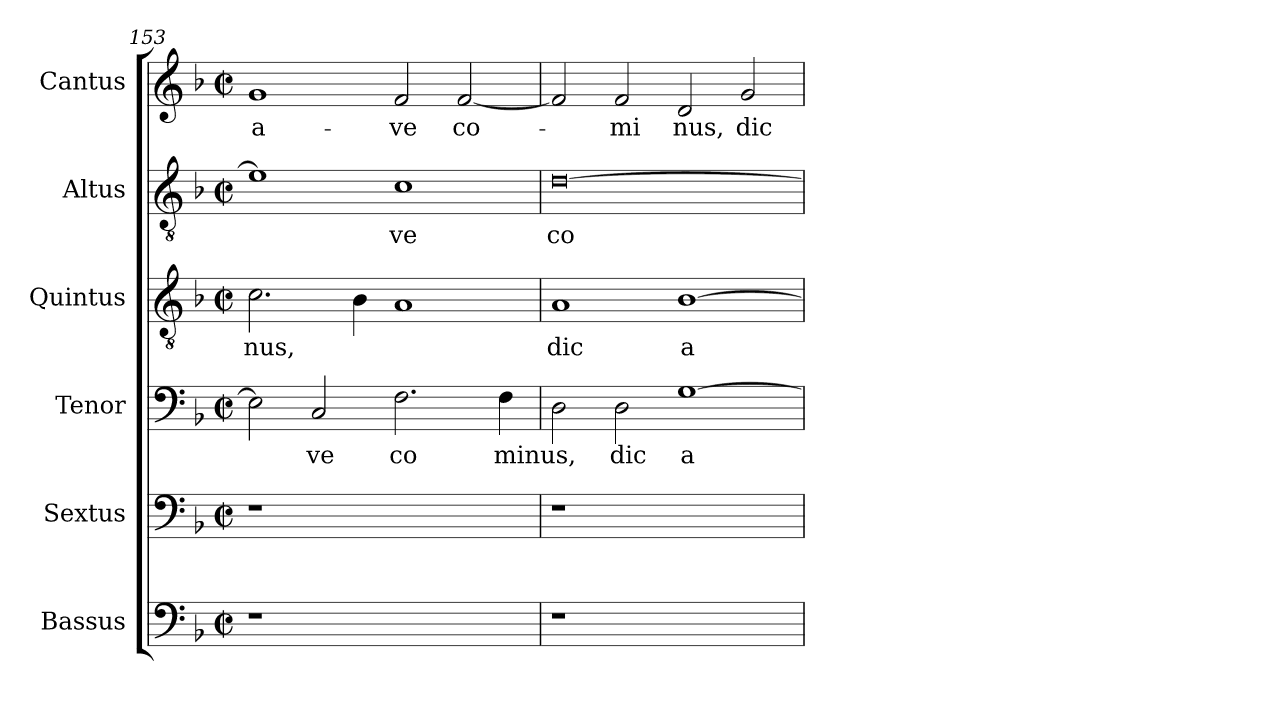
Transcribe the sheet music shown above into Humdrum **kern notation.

**kern	**kern	**kern	**text	**kern	**text	**kern	**text	**kern	**text
*part6	*part5	*part4	*part4	*part3	*part3	*part2	*part2	*part1	*part1
*staff6	*staff5	*staff4	*staff4	*staff3	*staff3	*staff2	*staff2	*staff1	*staff1
*I"Bassus	*I"Sextus	*I"Tenor	*	*I"Quintus	*	*I"Altus	*	*I"Cantus	*
*clefF4	*clefF4	*clefF4	*	*clefGv2	*	*clefGv2	*	*clefG2	*
*k[b-]	*k[b-]	*k[b-]	*	*k[b-]	*	*k[b-]	*	*k[b-]	*
*F:	*F:	*F:	*	*F:	*	*F:	*	*F:	*
*M2/2	*M2/2	*M2/2	*	*M2/2	*	*M2/2	*	*M2/2	*
*met(c|)	*met(c|)	*met(c|)	*	*met(c|)	*	*met(c|)	*	*met(c|)	*
=153	=153	=153	=153	=153	=153	=153	=153	=153	=153
!	!	!	!	!	!LO:LY:b	!	!	!	!LO:LY:b:cj
1r	1r	2E-\]	.	2.c\	nus,	1e-]	.	1g	a-
!	!	!	!LO:LY:b:cj	!	!	!	!	!	!
.	.	2C/	ve	.	.	.	.	.	.
.	.	.	.	4B-\	.	.	.	.	.
!	!	!	!LO:LY:b:cj	!	!	!	!LO:LY:b:cj	!	!LO:LY:b:cj
1ryy	1ryy	2.F\	co	1A	.	1c	ve	2f/	-ve
!	!	!	!	!	!	!	!	!	!LO:LY:b:cj
.	.	.	.	.	.	.	.	[<2f/	co-
!	!	!	!LO:LY:b	!	!	!	!	!	!
.	.	4F\	minus,	.	.	.	.	.	.
=154	=154	=154	=154	=154	=154	=154	=154	=154	=154
!	!	!	!	!	!LO:LY:b:cj	!	!LO:LY:b:cj	!	!
1r	1r	2D\	.	1A	dic	[>0d	co	2f/]	.
!	!	!	!LO:LY:b:cj	!	!	!	!	!	!LO:LY:b:cj
.	.	2D\	dic	.	.	.	.	2f/	-mi
!	!	!	!LO:LY:b:rj	!	!LO:LY:b:rj	!	!	!	!LO:LY:b:cj
1ryy	1ryy	[>1G	a	[<1B-	a	.	.	2d/	nus,
!	!	!	!	!	!	!	!	!	!LO:LY:b:cj
.	.	.	.	.	.	.	.	2g/	dic
=	=	=	=	=	=	=	=	=	=
*-	*-	*-	*-	*-	*-	*-	*-	*-	*-
